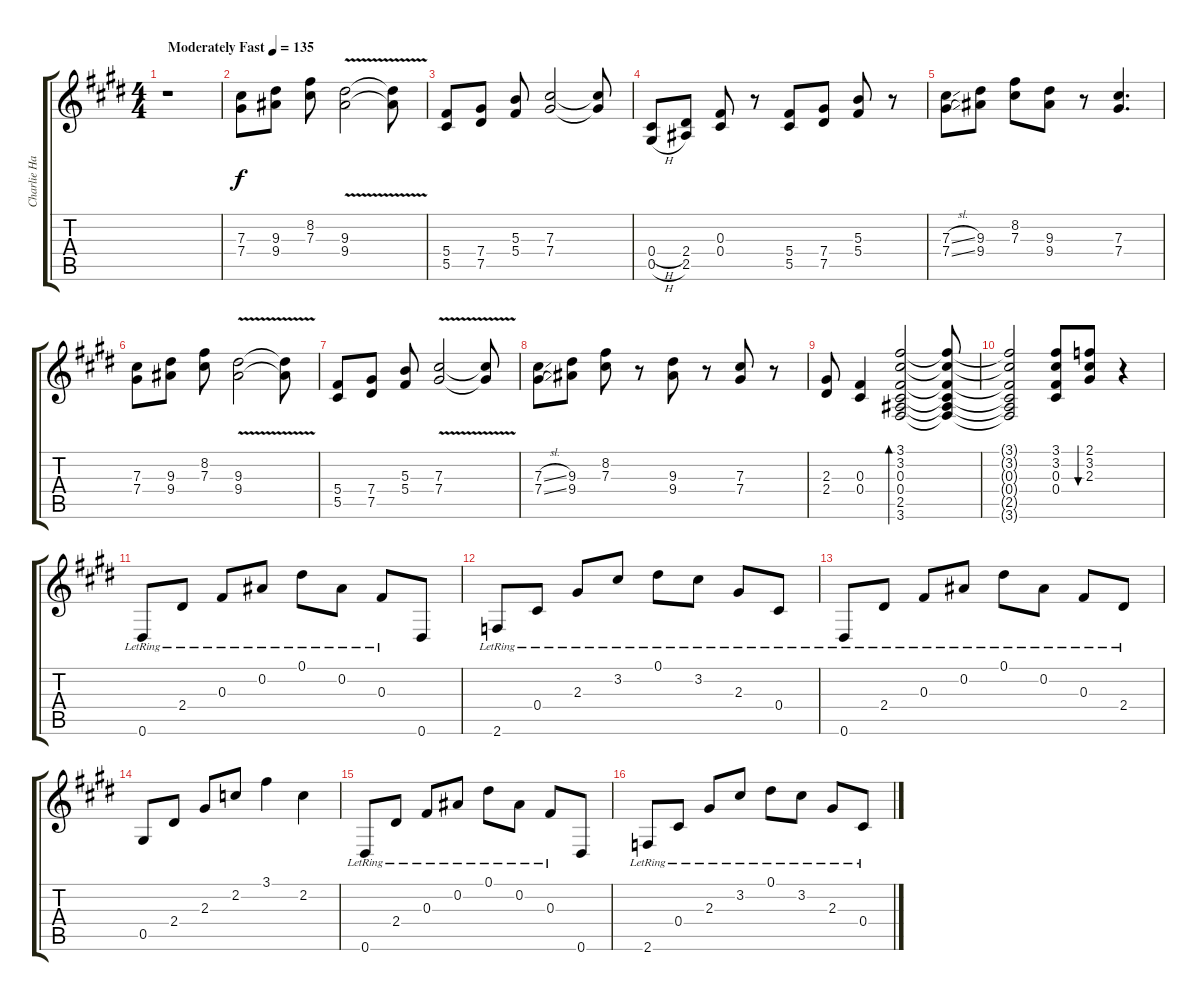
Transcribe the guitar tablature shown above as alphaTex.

\track ("Charlie Hargrett Guitar I" "Charlie Ha") {instrument overdrivenguitar}
\staff {score tabs}
\tuning (Eb4 Bb3 Gb3 Db3 Ab2 Eb2) {hide}
\ts (4 4)
\tempo (135 "Moderately Fast")
\clef g2
\ks e
r.1{dy f instrument overdrivenguitar} |
(7.3 7.4).8 (9.3 9.4).8 (8.2 7.3).8 (9.3{v} 9.4{v}).2 (9.3{t} 9.4{t}).8 |
(5.4 5.5).8 (7.4 7.5).8 (5.3 5.4).8 (7.3 7.4).2 (7.3{t} 7.4{t}).8 |
(0.4{h} 0.5{h}).8 (2.4 2.5).8 (0.3 0.4).8 r.8 (5.4 5.5).8 (7.4 7.5).8 (5.3 5.4).8 r.8 |
(7.3{sl} 7.4{sl}).8 (9.3 9.4).8 (8.2 7.3).8 (9.3 9.4).8 r.8 (7.3 7.4).4{d} |
(7.3 7.4).8 (9.3 9.4).8 (8.2 7.3).8 (9.3{v} 9.4{v}).2 (9.3{t} 9.4{t}).8 |
(5.4 5.5).8 (7.4 7.5).8 (5.3 5.4).8 (7.3{v} 7.4{v}).2 (7.3{t} 7.4{t}).8 |
(7.3{sl} 7.4{sl}).8 (9.3 9.4).8 (8.2 7.3).8 r.8 (9.3 9.4).8 r.8 (7.3 7.4).8 r.8 |
(2.3 2.4).8 (0.3 0.4).4 (3.1 3.2 0.3 0.4 2.5 3.6).2{bd 60} (3.1{t} 3.2{t} 0.3{t} 0.4{t} 2.5{t} 3.6{t}).8 |
(3.1{t} 3.2{t} 0.3{t} 0.4{t} 2.5{t} 3.6{t}).2 (3.1 3.2 0.3 0.4).8 (2.1 3.2 2.3).8{bu 240} r.4 |
0.6{lr}.8{instrument electricguitarclean} 2.4{lr}.8 0.3{lr}.8 0.2{lr}.8 0.1{lr}.8 0.2{lr}.8 0.3{lr}.8 0.6.8 |
2.6{lr}.8 0.4{lr}.8 2.3{lr}.8 3.2{lr}.8 0.1{lr}.8 3.2{lr}.8 2.3{lr}.8 0.4{lr}.8 |
0.6{lr}.8 2.4{lr}.8 0.3{lr}.8 0.2{lr}.8 0.1{lr}.8 0.2{lr}.8 0.3{lr}.8 2.4{lr}.8 |
0.5.8 2.4.8 2.3.8 2.2.8 3.1.4 2.2.4 |
0.6{lr}.8 2.4{lr}.8 0.3{lr}.8 0.2{lr}.8 0.1{lr}.8 0.2{lr}.8 0.3{lr}.8 0.6.8 |
2.6{lr}.8 0.4{lr}.8 2.3{lr}.8 3.2{lr}.8 0.1{lr}.8 3.2{lr}.8 2.3{lr}.8 0.4{lr}.8
